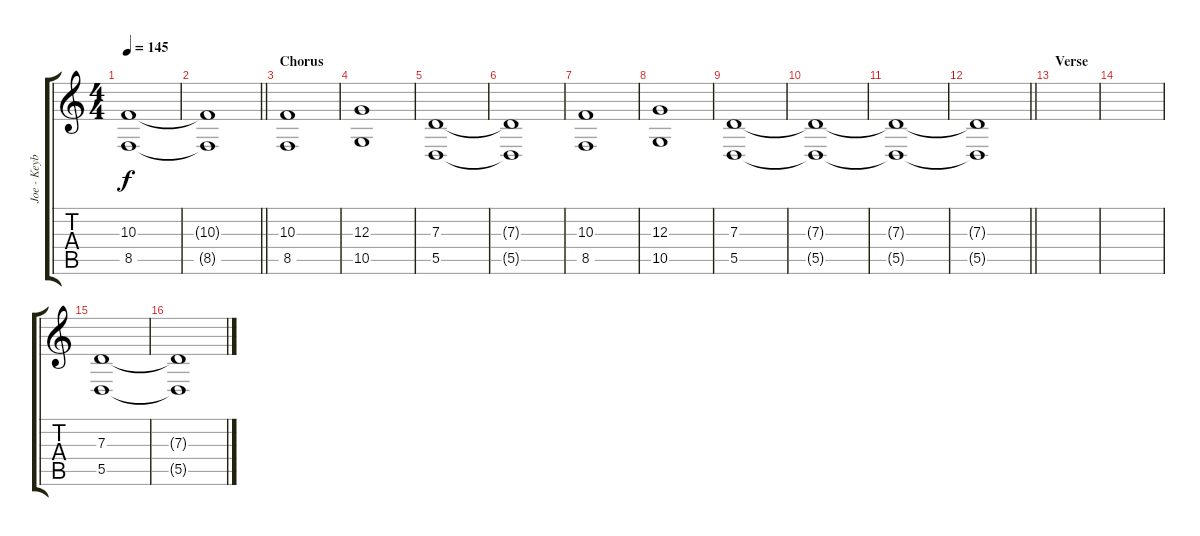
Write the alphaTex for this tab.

\track ("Joe - Keyboards" "Joe - Keyb") {instrument lead3calliope}
\staff {score tabs}
\tuning (E4 B3 G3 D3 A2 E2) {hide}
\ts (4 4)
\tempo 145
\clef g2
\ks c
(10.3 8.5).1{dy f} |
\barLineRight lightlight
(10.3{t} 8.5{t}).1 |
\section ("" "Chorus")
(10.3 8.5).1 |
(12.3 10.5).1 |
(7.3 5.5).1 |
(7.3{t} 5.5{t}).1 |
(10.3 8.5).1 |
(12.3 10.5).1 |
(7.3 5.5).1 |
(7.3{t} 5.5{t}).1 |
(7.3{t} 5.5{t}).1 |
\barLineRight lightlight
(7.3{t} 5.5{t}).1 |
\section ("" "Verse")
|
|
(7.3 5.5).1 |
(7.3{t} 5.5{t}).1
